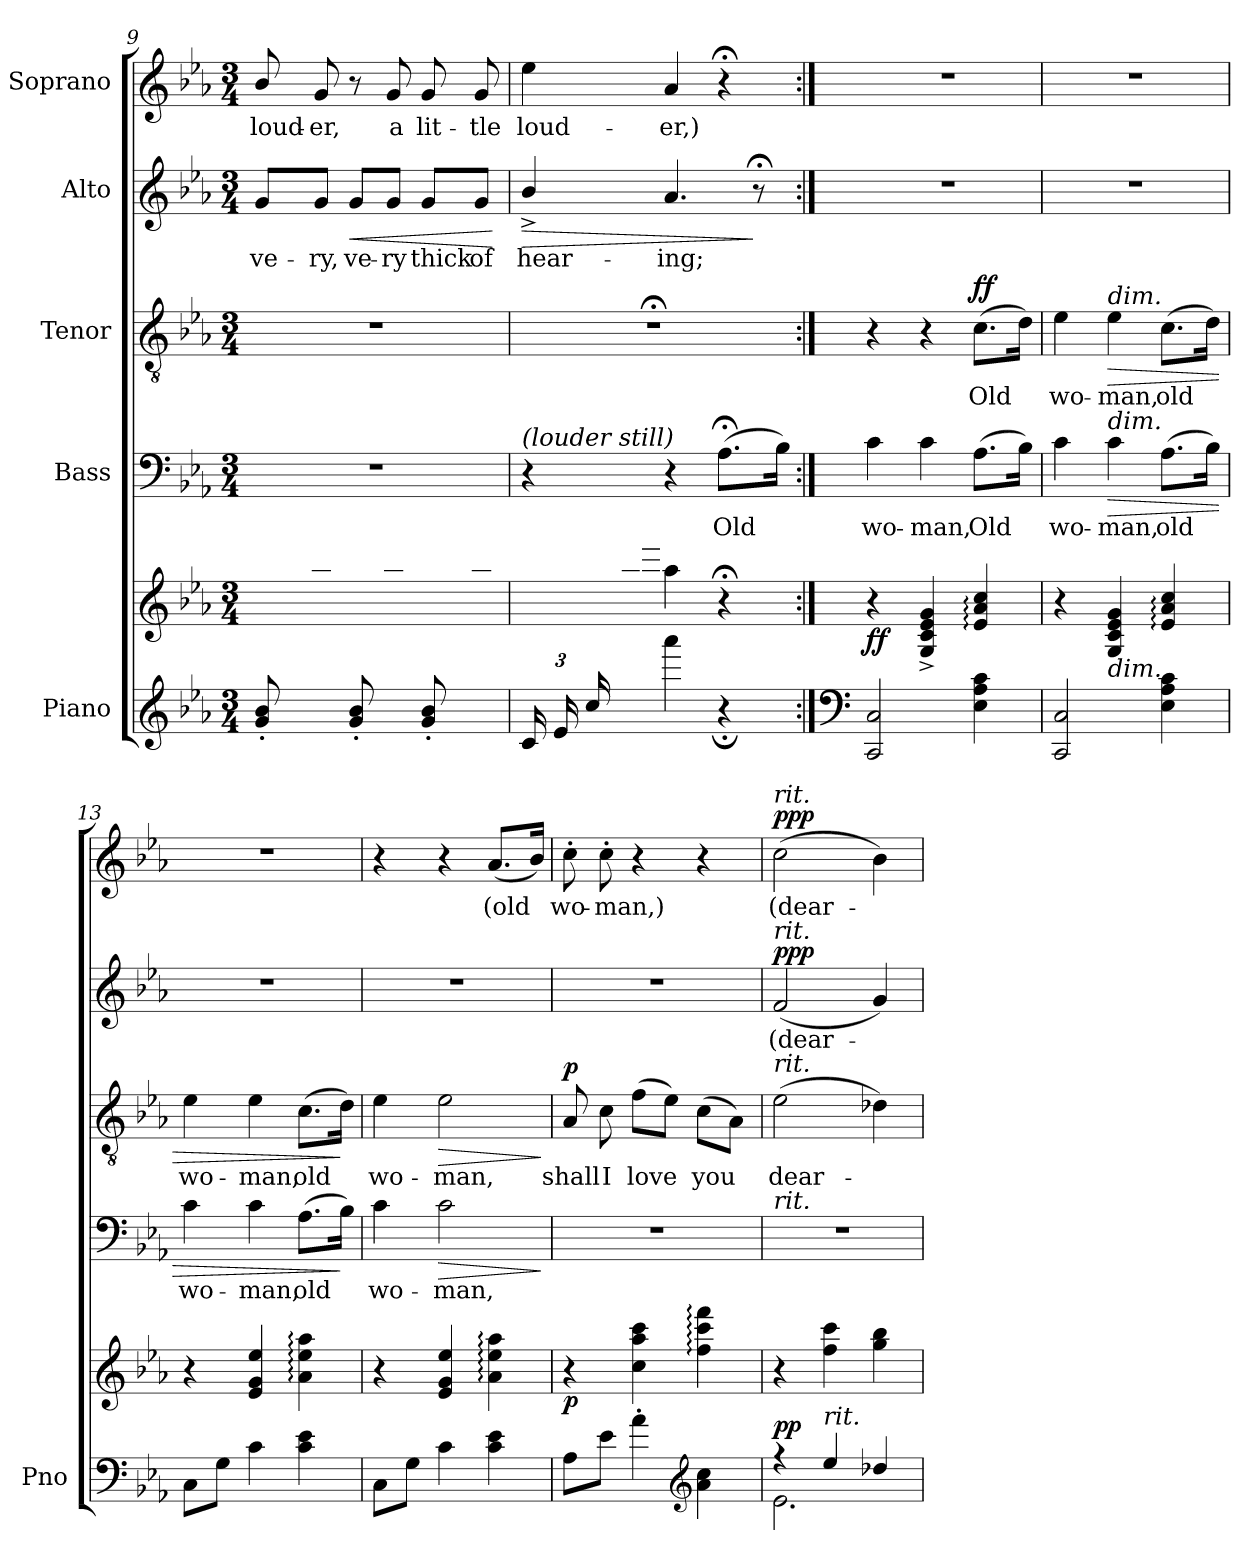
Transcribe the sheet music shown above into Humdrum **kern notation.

**kern	**kern	**dynam	**kern	**text	**dynam	**kern	**text	**dynam	**kern	**text	**dynam	**kern	**text	**dynam
*part5	*part5	*part5	*part4	*part4	*part4	*part3	*part3	*part3	*part2	*part2	*part2	*part1	*part1	*part1
*staff6	*staff5	*staff5/6	*staff4	*staff4	*staff4	*staff3	*staff3	*staff3	*staff2	*staff2	*staff2	*staff1	*staff1	*staff1
*I"Piano	*	*	*I"Bass	*	*	*I"Tenor	*	*	*I"Alto	*	*	*I"Soprano	*	*
*I'Pno	*	*	*	*	*	*	*	*	*	*	*	*	*	*
*clefG2	*clefG2	*	*clefF4	*	*	*clefGv2	*	*	*clefG2	*	*	*clefG2	*	*
*k[b-e-a-]	*k[b-e-a-]	*	*k[b-e-a-]	*	*	*k[b-e-a-]	*	*	*k[b-e-a-]	*	*	*k[b-e-a-]	*	*
*M3/4	*M3/4	*	*M3/4	*	*	*M3/4	*	*	*M3/4	*	*	*M3/4	*	*
=9	=9	=9	=9	=9	=9	=9	=9	=9	=9	=9	=9	=9	=9	=9
*^	*	*	*	*	*	*	*	*	*	*	*	*	*	*
!	!	!	!	!	!	!	!	!	!	!	!LO:LY:b	!	!	!LO:LY:b	!
8g/' 8b-/'L	2.ryy	8ryy	.	2.r	.	.	2.r	.	.	8g/L	ve-	.	8b-!/	loud-	.
!	!	!	!	!	!	!	!	!	!	!	!LO:LY:b	!	!	!LO:LY:b	!
8ryy	.	8ee-\' 8bb-\'	.	.	.	.	.	.	.	8g/J	-ry,	.	8g!/	-er,	.
!	!	!	!	!	!	!	!	!	!	!	!LO:LY:b	!LO:HP:b	!	!	!
8g/' 8b-/'	.	8ryy	.	.	.	.	.	.	.	8g/L	ve-	<	8r	.	.
!	!	!	!	!	!	!	!	!	!	!	!LO:LY:b	!	!	!LO:LY:b	!
8ryy	.	8ee-\' 8bb-\'J	.	.	.	.	.	.	.	8g/J	-ry	.	8g!/	a	.
!	!	!	!	!	!	!	!	!	!	!	!LO:LY:b	!	!	!LO:LY:b	!
8g/' 8b-/'L	.	8ryy	.	.	.	.	.	.	.	8g/L	thick	.	8g!/	lit-	.
!	!	!	!	!	!	!	!	!	!	!	!LO:LY:b	!	!	!LO:LY:b	!
8ryy	.	8ee-\' 8bb-\'J	.	.	.	.	.	.	.	8g/J	of	.	8g!/	-tle	.
*v	*v	*	*	*	*	*	*	*	*	*	*	*	*	*	*
.	.	.	.	.	.	.	.	.	.	.	[	.	.	.
=10	=10	=10	=10	=10	=10	=10	=10	=10	=10	=10	=10	=10	=10	=10
*Xbrackettup	*	*	*	*	*	*	*	*	*	*	*	*	*	*
*^	*	*	*	*	*	*	*	*	*	*	*	*	*	*
!	!	!	!	!LO:TX:a:i:t=(louder still)	!	!	!	!	!	!	!	!	!	!	!
!	!	!	!	!	!	!	!	!	!	!	!LO:LY:b	!LO:HP:b	!	!LO:LY:b	!
(>24c/LL	4ryy	8ryy	.	4r	.	.	2.r;<	.	.	4b-^/	hear-	>	4ee-!\	loud-	.
24e-/	.	.	.	.	.	.	.	.	.	.	.	.	.	.	.
24cc/	.	.	.	.	.	.	.	.	.	.	.	.	.	.	.
2ryy	.	24ee-\	.	.	.	.	.	.	.	.	.	.	.	.	.
.	.	24bb-\	.	.	.	.	.	.	.	.	.	.	.	.	.
.	.	24eee-\JJ	.	.	.	.	.	.	.	.	.	.	.	.	.
!	!	!	!	!	!	!	!	!	!	!	!LO:LY:b	!	!	!LO:LY:b	!
.	4aaa-\	4aa-\)	.	4r	.	.	.	.	.	4.a-/	-ing;	.	4a-!/	-er,)	.
!	!	!	!	!	!LO:LY:b	!	!	!	!	!	!	!	!	!	!
.	4r;<	4r;<	.	(>8.A-;<\L	Old	.	.	.	.	.	.	.	4r;<	.	.
8ryy	.	.	.	.	.	.	.	.	.	8r;<	.	]	.	.	.
.	.	.	.	16B-\Jk)	.	.	.	.	.	.	.	.	.	.	.
*v	*v	*	*	*	*	*	*	*	*	*	*	*	*	*	*
!!LO:PB:g=z
=11:|!	=11:|!	=11:|!	=11:|!	=11:|!	=11:|!	=11:|!	=11:|!	=11:|!	=11:|!	=11:|!	=11:|!	=11:|!	=11:|!	=11:|!
*clefF4	*	*	*	*	*	*	*	*	*	*	*	*	*	*
!	!	!LO:DY:b	!	!LO:LY:b	!	!	!	!	!	!	!	!	!	!
2CC/ 2C/	4r	ff	4c\	wo-	.	4r	.	.	2.r	.	.	2.r	.	.
!	!	!	!	!LO:LY:b	!	!	!	!	!	!	!	!	!	!
.	4G/^ 4c/^ 4e-/^ 4g/^	.	4c\	-man,	.	4r	.	.	.	.	.	.	.	.
!	!	!	!	!LO:LY:b	!	!	!LO:LY:b	!LO:DY:a	!	!	!	!	!	!
4E-\ 4A-\ 4c\	4e-/: 4a-/: 4cc/:	.	(>8.A-\L	Old	.	(>8.c\L	Old	ff	.	.	.	.	.	.
.	.	.	16B-\Jk)	.	.	16d\Jk)	.	.	.	.	.	.	.	.
=12	=12	=12	=12	=12	=12	=12	=12	=12	=12	=12	=12	=12	=12	=12
!	!	!	!	!LO:LY:b	!	!	!LO:LY:b	!	!	!	!	!	!	!
2CC/ 2C/	4r	.	4c\	wo-	.	4e-\	wo-	.	2.r	.	.	2.r	.	.
!	!	!	!	!	!	!LO:TX:a:i:t=dim.	!	!	!	!	!	!	!	!
!	!	!	!LO:TX:a:i:t=dim.	!	!	!	!	!	!	!	!	!	!	!
!	!LO:TX:b:i:t=dim.	!	!	!	!	!	!	!	!	!	!	!	!	!
!	!	!	!	!LO:LY:b	!LO:HP:b	!	!LO:LY:b	!LO:HP:b	!	!	!	!	!	!
.	4G/ 4c/ 4e-/ 4g/	.	4c\	-man,	>	4e-\	-man,	>	.	.	.	.	.	.
!	!	!	!	!LO:LY:b	!	!	!LO:LY:b	!	!	!	!	!	!	!
4E-\ 4A-\ 4c\	4e-/: 4a-/: 4cc/:	.	(>8.A-\L	old	.	(>8.c\L	old	.	.	.	.	.	.	.
.	.	.	16B-\Jk)	.	.	16d\Jk)	.	.	.	.	.	.	.	.
=13	=13	=13	=13	=13	=13	=13	=13	=13	=13	=13	=13	=13	=13	=13
!	!	!	!	!LO:LY:b	!	!	!LO:LY:b	!	!	!	!	!	!	!
8C\L	4r	.	4c\	wo-	.	4e-\	wo-	.	2.r	.	.	2.r	.	.
8G\J	.	.	.	.	.	.	.	.	.	.	.	.	.	.
!	!	!	!	!LO:LY:b	!	!	!LO:LY:b	!	!	!	!	!	!	!
4c\	4e-/ 4g/ 4ee-/	.	4c\	-man,	.	4e-\	-man,	.	.	.	.	.	.	.
!	!	!	!	!LO:LY:b	!	!	!LO:LY:b	!	!	!	!	!	!	!
4c\ 4e-\	4a-\: 4ee-\: 4aa-\:	.	(>8.A-\L	old	.	(>8.c\L	old	.	.	.	.	.	.	.
.	.	.	16B-\Jk)	.	]	16d\Jk)	.	]	.	.	.	.	.	.
=14	=14	=14	=14	=14	=14	=14	=14	=14	=14	=14	=14	=14	=14	=14
!	!	!	!	!LO:LY:b	!	!	!LO:LY:b	!	!	!	!	!	!	!
8C\L	4r	.	4c\	wo-	.	4e-\	wo-	.	2.r	.	.	4r	.	.
8G\J	.	.	.	.	.	.	.	.	.	.	.	.	.	.
!	!	!	!	!LO:LY:b	!LO:HP:b	!	!LO:LY:b	!LO:HP:b	!	!	!	!	!	!
4c\	4e-/ 4g/ 4ee-/	.	2c\	-man,	>	2e-\	-man,	>	.	.	.	4r	.	.
!	!	!	!	!	!	!	!	!	!	!	!	!	!LO:LY:b	!
4c\ 4e-\	4a-\: 4ee-\: 4aa-\:	.	.	.	.	.	.	.	.	.	.	(<8.a-!/L	(old	.
.	.	.	.	.	.	.	.	.	.	.	.	16b-!/Jk)	.	.
.	.	.	.	.	]	.	.	]	.	.	.	.	.	.
=15	=15	=15	=15	=15	=15	=15	=15	=15	=15	=15	=15	=15	=15	=15
!	!	!LO:DY:b	!	!	!	!	!LO:LY:b	!LO:DY:a	!	!	!	!	!LO:LY:b	!
8A-\L	4r	p	2.r	.	.	8A-/	shall	p	2.r	.	.	8cc'!\	wo-	.
!	!	!	!	!	!	!	!LO:LY:b	!	!	!	!	!	!LO:LY:b	!
8e-\J	.	.	.	.	.	8c\	I	.	.	.	.	8cc'!\	-man,)	.
!	!	!	!	!	!	!	!LO:LY:b	!	!	!	!	!	!	!
4a-'\	4cc\ 4aa-\ 4ccc\	.	.	.	.	(>8f\L	love	.	.	.	.	4r	.	.
.	.	.	.	.	.	8e-\J)	.	.	.	.	.	.	.	.
*clefG2	*	*	*	*	*	*	*	*	*	*	*	*	*	*
!	!	!	!	!	!	!	!LO:LY:b	!	!	!	!	!	!	!
4a-\ 4cc\	4ff\: 4ccc\: 4fff\:	.	.	.	.	(>8c\L	you	.	.	.	.	4r	.	.
.	.	.	.	.	.	8A-\J)	.	.	.	.	.	.	.	.
!!LO:LB:g=z
=16	=16	=16	=16	=16	=16	=16	=16	=16	=16	=16	=16	=16	=16	=16
*^	*	*	*	*	*	*	*	*	*	*	*	*	*	*
!	!	!	!	!	!	!	!	!	!	!	!	!	!LO:TX:a:i:t=rit.	!	!
!	!	!	!	!	!	!	!	!	!	!LO:TX:a:i:t=rit.	!	!	!	!	!
!	!	!	!	!	!	!	!LO:TX:a:i:t=rit.	!	!	!	!	!	!	!	!
!	!	!	!	!LO:TX:a:i:t=rit.	!	!	!	!	!	!	!	!	!	!	!
!	!	!	!LO:DY:a=2	!	!	!	!	!LO:LY:b	!	!	!LO:LY:b	!LO:DY:a	!	!LO:LY:b	!LO:DY:a
4r	2.e-\	4r	pp	2.r	.	.	(>2e-\	dear-	.	(<2f!/	(dear-	ppp	(>2cc!\	(dear-	ppp
!LO:TX:a:i:t=rit.	!	!	!	!	!	!	!	!	!	!	!	!	!	!	!
4ee-/	.	4ff\ 4ccc\	.	.	.	.	.	.	.	.	.	.	.	.	.
4dd-X/	.	4gg\ 4bb-\	.	.	.	.	4d-X\)	.	.	4g!/)	.	.	4b-!\)	.	.
*v	*v	*	*	*	*	*	*	*	*	*	*	*	*	*	*
=	=	=	=	=	=	=	=	=	=	=	=	=	=	=
*-	*-	*-	*-	*-	*-	*-	*-	*-	*-	*-	*-	*-	*-	*-
